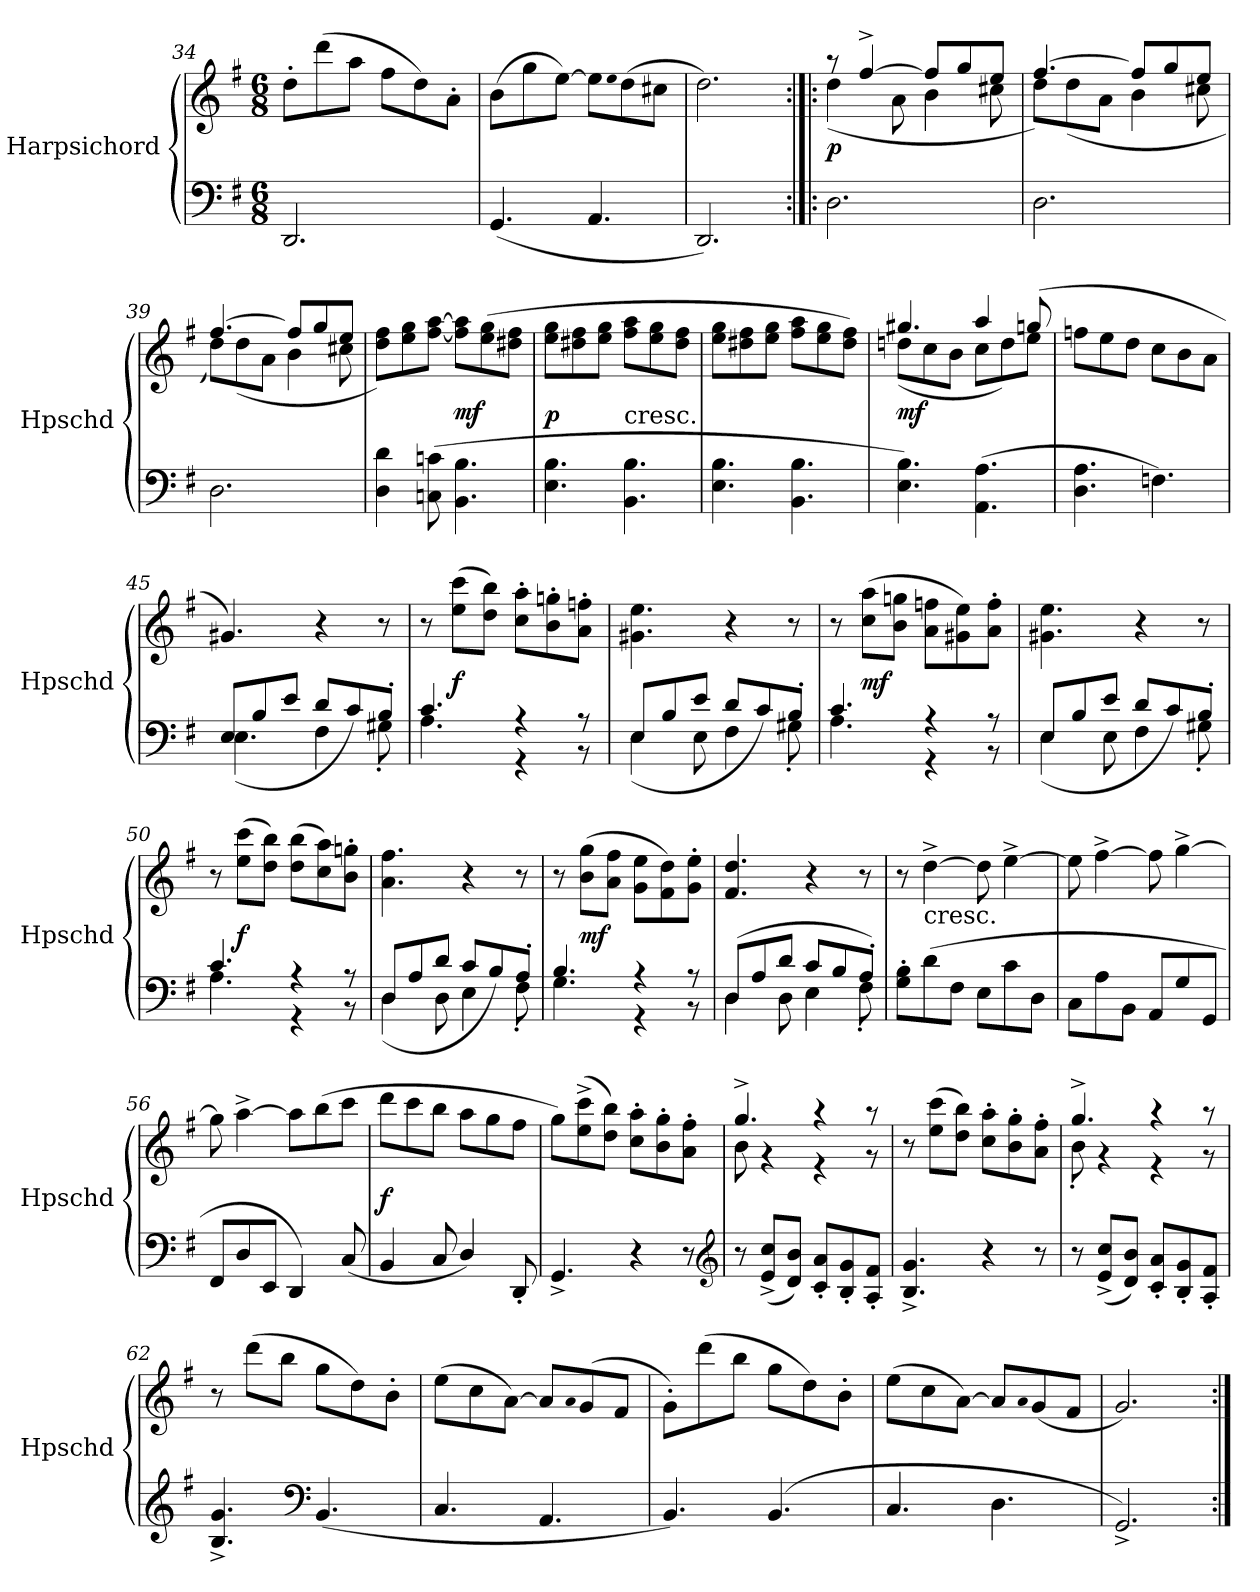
**kern	**kern	**dynam
*part1	*part1	*part1
*staff2	*staff1	*staff1/2
*I"Harpsichord	*	*
*I'Hpschd	*	*
*clefF4	*clefG2	*
*k[f#]	*k[f#]	*
*G:	*G:	*
*M6/8	*M6/8	*
=34	=34	=34
2.DD/	8dd'\L	.
.	(8ddd\	.
.	8aa\J	.
.	8ff#\L	.
.	8dd\)	.
.	8a'\J	.
=35	=35	=35
(4.GG/	(8b\L	.
.	8gg\	.
.	[8ee\J)	.
4.AA/	8ee\L]	.
.	qee	.
.	(8dd\	.
.	8cc#X\J	.
=36	=36	=36
2.DD/)	2.dd\)	.
=37:|!|:	=37:|!|:	=37:|!|:
*	*^	*
2.D\	8r	(4dd\	p
.	[4ff#^/	.	.
.	.	8a\	.
.	8ff#/L]	4b\	.
.	8gg/	.	.
.	8ee/J	8cc#X\	.
=38	=38	=38	=38
2.D\	[4.ff#/	8dd\L)	.
.	.	(8dd\	.
.	.	8a\J	.
.	8ff#/L]	4b\	.
.	8gg/	.	.
.	8ee/J	8cc#X\	.
=39	=39	=39	=39
2.D\	[4.ff#/	8dd\L)	.
.	.	(8dd\	.
.	.	8a\J	.
.	8ff#/L]	4b\	.
.	8gg/	.	.
.	8ee/J	8cc#X\	.
=40	=40	=40	=40
!	!LO:TX:c:t=cresc.	!	!
*	*v	*v	*
4D\ 4d\	8dd\ 8ff#\L)	.
.	8ee\ 8gg\	.
(8Cn\ 8cn\	[8ff#\ [8aa\J	.
4.BB\ 4.B\	8ff#]\ 8aa]\L	mf
.	(8ee\ 8gg\	.
.	8dd#X\ 8ff#\J	.
=41	=41	=41
4.E\ 4.B\	8ee\ 8gg\L	p
.	8dd#X\ 8ff#\	.
.	8ee\ 8gg\J	.
!	!LO:TX:c:t=cresc.	!
4.BB\ 4.B\	8ff#\ 8aa\L	.
.	8ee\ 8gg\	.
.	8dd#\ 8ff#\J	.
=42	=42	=42
4.E\ 4.B\	8ee\ 8gg\L	.
.	8dd#X\ 8ff#\	.
.	8ee\ 8gg\J	.
4.BB\ 4.B\	8ff#\ 8aa\L	.
.	8ee\ 8gg\	.
.	8dd#\ 8ff#\J)	.
=43	=43	=43
*	*^	*
4.E\ 4.B\)	4.gg#X/	(8ddn\L	mf
.	.	8cc\	.
.	.	8b\J	.
(4.AA\ 4.A\	4aa/	8cc\L	.
.	.	8dd\)	.
.	(8ggn/	8ee\J	.
*	*v	*v	*
=44	=44	=44
4.D\ 4.A\	8ffn\L	.
.	8ee\	.
.	8dd\J	.
4.Fn\)	8cc\L	.
.	8b\	.
.	8a\J	.
=45	=45	=45
*^	*	*
8E/L	(4.E\	4.g#X/)	.
8B/	.	.	.
8e/J	.	.	.
8d/L	4F#\	4r	.
8c/)	.	.	.
8B'/J	8G#X'\	8r	.
=46	=46	=46	=46
4.c/	4.A\	8r	.
.	.	(8ee\ 8ccc\L	f
.	.	8dd\ 8bb\J)	.
4r	4r	8cc'\ 8aa'\L	.
.	.	8b'\ 8ggn'\	.
8r	8r	8a'\ 8ffn'\J	.
=47	=47	=47	=47
8E/L	(4E\	4.g#X\ 4.ee\	.
8B/	.	.	.
8e/J	8E\	.	.
8d/L	4F#\	4r	.
8c/)	.	.	.
8B'/J	8G#X'\	8r	.
=48	=48	=48	=48
4.c/	4.A\	8r	.
.	.	(8cc\ 8aa\L	mf
.	.	8b\ 8ggn\J	.
4r	4r	8a\ 8ffn\L	.
.	.	8g#X\ 8ee\)	.
8r	8r	8a'\ 8ff'\J	.
=49	=49	=49	=49
8E/L	(4E\	4.g#X\ 4.ee\	.
8B/	.	.	.
8e/J	8E\	.	.
8d/L	4F#\	4r	.
8c/)	.	.	.
8B'/J	8G#X'\	8r	.
=50	=50	=50	=50
4.c/	4.A\	8r	.
.	.	(8ee\ 8ccc\L	f
.	.	8dd\ 8bb\J)	.
4r	4r	(8dd\ 8bb\L	.
.	.	8cc\ 8aa\)	.
8r	8r	8b'\ 8ggn'\J	.
=51	=51	=51	=51
8D/L	(4D\	4.a\ 4.ff#\	.
8A/	.	.	.
8d/J	8D\	.	.
8c/L	4E\	4r	.
8B/)	.	.	.
8A'/J	8F#'\	8r	.
=52	=52	=52	=52
4.B/	4.G\	8r	.
.	.	(8b\ 8gg\L	mf
.	.	8a\ 8ff#\J	.
4r	4r	8g\ 8ee\L	.
.	.	8f#\ 8dd\)	.
8r	8r	8g'\ 8ee'\J	.
=53	=53	=53	=53
(8D/L	4D\	4.f#/ 4.dd/	.
8A/	.	.	.
8d/J	8D\	.	.
8c/L	4E\	4r	.
8B/	.	.	.
8A'/J)	8F#'\	8r	.
*v	*v	*	*
=54	=54	=54
8G'\ 8B'\L	8r	.
!	!LO:TX:c:t=cresc.	!
(8d\	[4dd^\	.
8F#\J	.	.
8E\L	8dd\]	.
8c\	[4ee^\	.
8D\J	.	.
=55	=55	=55
8C\L	8ee\]	.
8A\	[4ff#^\	.
8BB\J	.	.
8AA/L	8ff#\]	.
8G/	[4gg^\	.
8GG/J	.	.
=56	=56	=56
8FF#/L	8gg\]	.
8D/	[4aa^\	.
8EE/J	.	.
4DD/)	8aa\L]	.
.	(8bb\	.
(8C/	8ccc\J	.
=57	=57	=57
4BB/	8ddd\L	f
.	8ccc\	.
8C/	8bb\J	.
4D/)	8aa\L	.
.	8gg\	.
8DD'/	8ff#\J	.
=58	=58	=58
4.GG^/	8gg\L)	.
.	(8ee^\ 8ccc^\	.
.	8dd\ 8bb\J)	.
4r	8cc'\ 8aa'\L	.
.	8b'\ 8gg'\	.
8r	8a'\ 8ff#'\J	.
*clefG2	*	*
=59	=59	=59
*	*^	*
8r	4.gg^/	8b\	.
(8e^/ 8cc^/L	.	4r	.
8d/ 8b/J)	.	.	.
8c'/ 8a'/L	4r	4r	.
8B'/ 8g'/	.	.	.
8A'/ 8f#'/J	8r	8r	.
*	*v	*v	*
=60	=60	=60
4.B^/ 4.g^/	8r	.
.	(8ee\ 8ccc\L	.
.	8dd\ 8bb\J)	.
4r	8cc'\ 8aa'\L	.
.	8b'\ 8gg'\	.
8r	8a'\ 8ff#'\J	.
=61	=61	=61
*	*^	*
8r	4.gg^/	8b'\	.
(8e^/ 8cc^/L	.	4r	.
8d/ 8b/J)	.	.	.
8c'/ 8a'/L	4r	4r	.
8B'/ 8g'/	.	.	.
8A'/ 8f#'/J	8r	8r	.
*	*v	*v	*
=62	=62	=62
4.B^/ 4.g^/	8r	.
.	(8ddd\L	.
.	8bb\J	.
*clefF4	*	*
(4.BB/	8gg\L	.
.	8dd\)	.
.	8b'\J	.
=63	=63	=63
4.C/	(8ee\L	.
.	8cc\	.
.	[8a\J)	.
4.AA/	8a/L]	.
.	qa	.
.	(8g/	.
.	8f#/J	.
=64	=64	=64
4.BB/)	8g'\L)	.
.	(8ddd\	.
.	8bb\J	.
(4.BB/	8gg\L	.
.	8dd\)	.
.	8b'\J	.
=65	=65	=65
4.C/	(8ee\L	.
.	8cc\	.
.	[8a\J)	.
4.D\	8a/L]	.
.	qa	.
.	(8g/	.
.	8f#/J	.
=66	=66	=66
2.GG^/)	2.g/)	.
=:|!	=:|!	=:|!
*-	*-	*-
